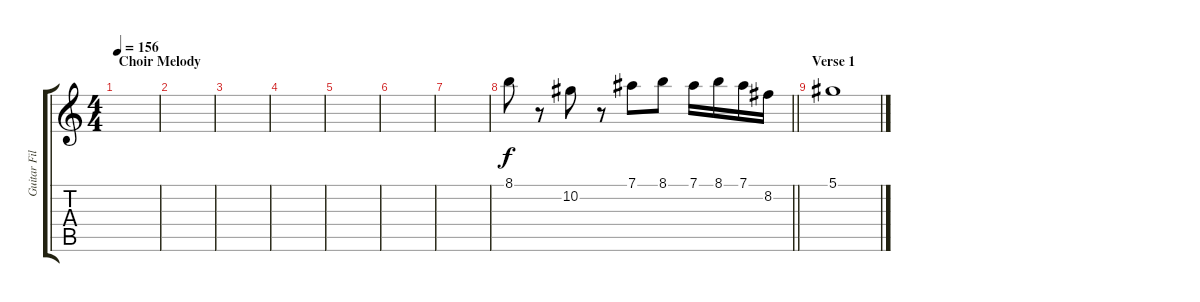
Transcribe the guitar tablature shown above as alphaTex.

\track ("Guitar Fillers" "Guitar Fil") {instrument distortionguitar}
\staff {score tabs}
\tuning (Eb4 Bb3 Gb3 Db3 Ab2 Eb2) {hide}
\ts (4 4)
\section ("" "Choir Melody")
\tempo 156
\clef g2
\ks c
|
|
|
|
|
|
|
\barLineRight lightlight
8.1.8 r.8 10.2.8 r.8 7.1.8 8.1.8 7.1.16 8.1.16 7.1.16 8.2.16 |
\section ("" "Verse 1")
5.1.1{volume 0}
